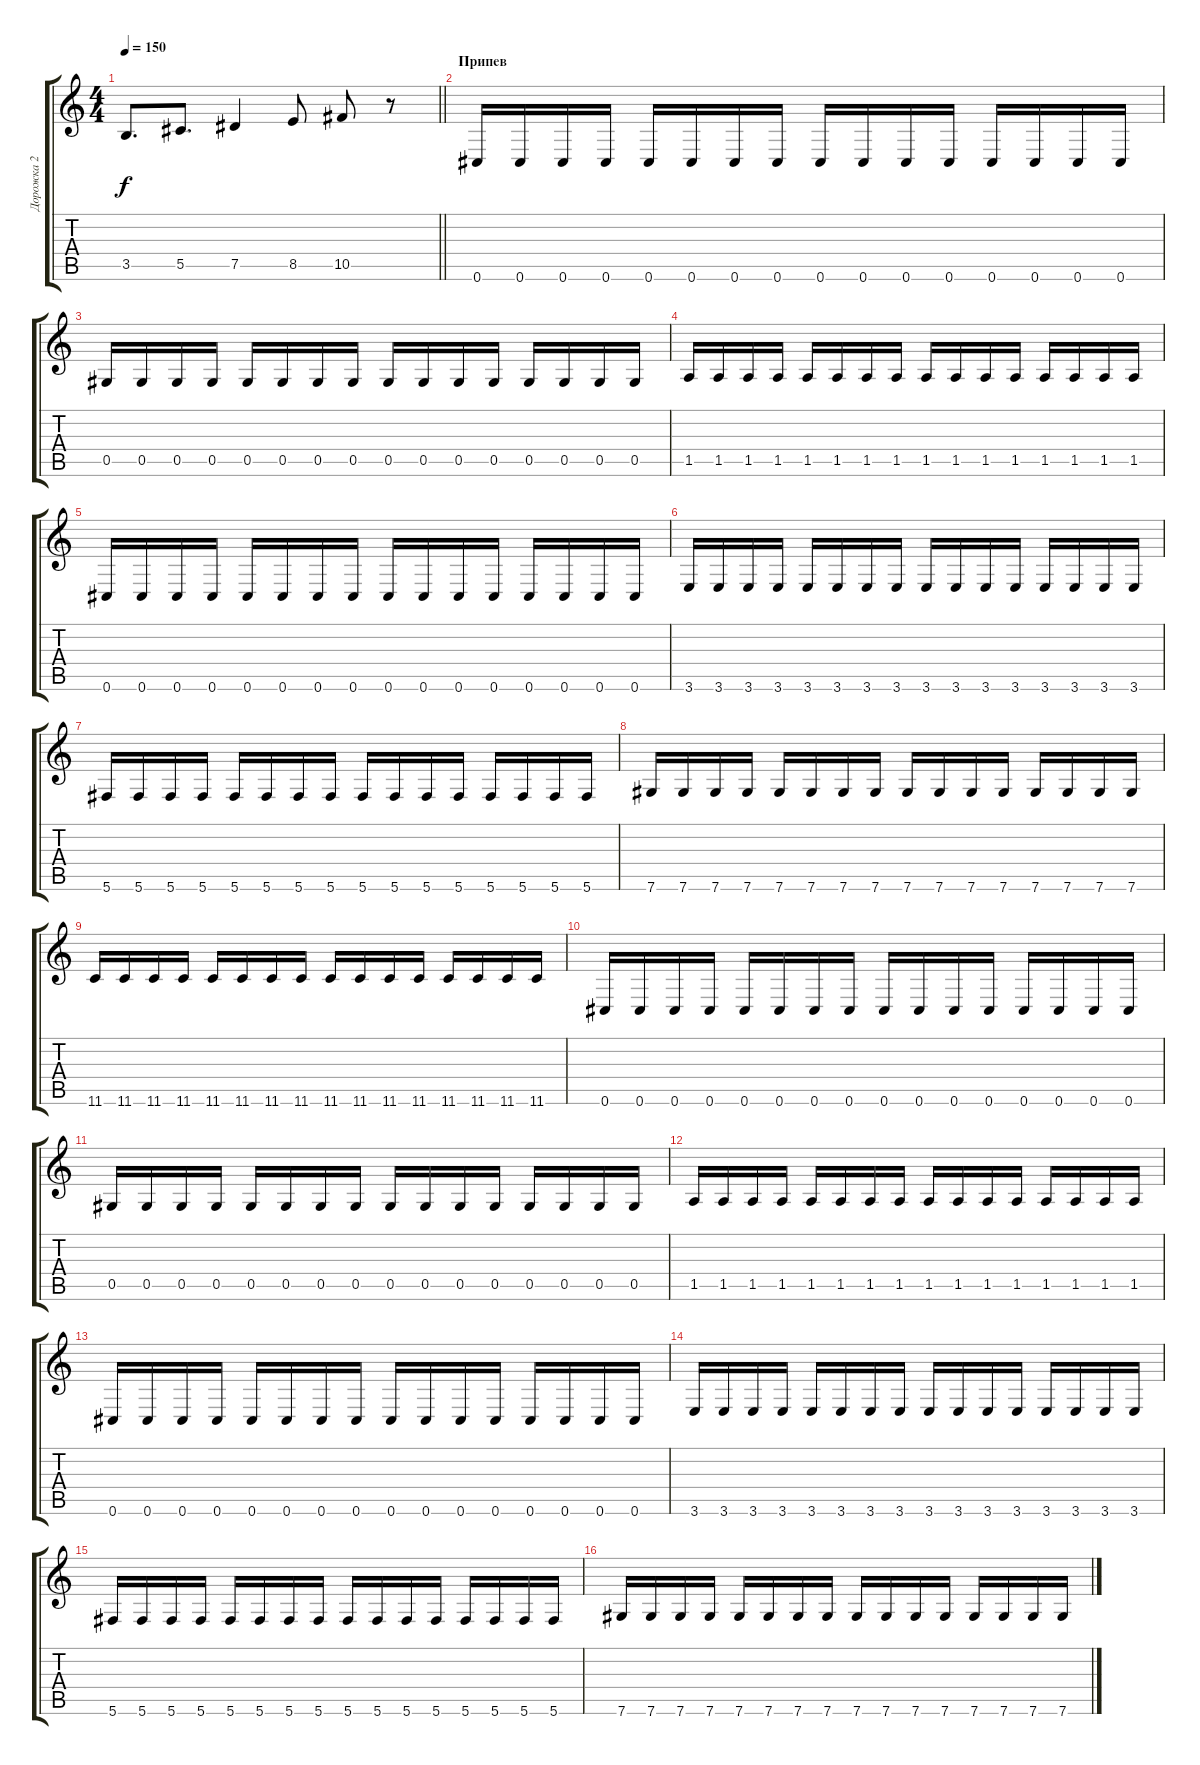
\track ("Дорожка 2" "Дорожка 2") {instrument distortionguitar}
\staff {score tabs}
\tuning (Eb4 Bb3 Gb3 Db3 Ab2 Db2) {hide}
\ts (4 4)
\tempo 150
\clef g2
\barLineRight lightlight
\ks c
3.5.8{d dy f} 5.5.8{d} 7.5.4 8.5.8 10.5.8 r.8 |
\section ("" "Припев")
0.6.16 0.6.16 0.6.16 0.6.16 0.6.16 0.6.16 0.6.16 0.6.16 0.6.16 0.6.16 0.6.16 0.6.16 0.6.16 0.6.16 0.6.16 0.6.16 |
0.5.16 0.5.16 0.5.16 0.5.16 0.5.16 0.5.16 0.5.16 0.5.16 0.5.16 0.5.16 0.5.16 0.5.16 0.5.16 0.5.16 0.5.16 0.5.16 |
1.5.16 1.5.16 1.5.16 1.5.16 1.5.16 1.5.16 1.5.16 1.5.16 1.5.16 1.5.16 1.5.16 1.5.16 1.5.16 1.5.16 1.5.16 1.5.16 |
0.6.16 0.6.16 0.6.16 0.6.16 0.6.16 0.6.16 0.6.16 0.6.16 0.6.16 0.6.16 0.6.16 0.6.16 0.6.16 0.6.16 0.6.16 0.6.16 |
3.6.16 3.6.16 3.6.16 3.6.16 3.6.16 3.6.16 3.6.16 3.6.16 3.6.16 3.6.16 3.6.16 3.6.16 3.6.16 3.6.16 3.6.16 3.6.16 |
5.6.16 5.6.16 5.6.16 5.6.16 5.6.16 5.6.16 5.6.16 5.6.16 5.6.16 5.6.16 5.6.16 5.6.16 5.6.16 5.6.16 5.6.16 5.6.16 |
7.6.16 7.6.16 7.6.16 7.6.16 7.6.16 7.6.16 7.6.16 7.6.16 7.6.16 7.6.16 7.6.16 7.6.16 7.6.16 7.6.16 7.6.16 7.6.16 |
11.6.16 11.6.16 11.6.16 11.6.16 11.6.16 11.6.16 11.6.16 11.6.16 11.6.16 11.6.16 11.6.16 11.6.16 11.6.16 11.6.16 11.6.16 11.6.16 |
0.6.16 0.6.16 0.6.16 0.6.16 0.6.16 0.6.16 0.6.16 0.6.16 0.6.16 0.6.16 0.6.16 0.6.16 0.6.16 0.6.16 0.6.16 0.6.16 |
0.5.16 0.5.16 0.5.16 0.5.16 0.5.16 0.5.16 0.5.16 0.5.16 0.5.16 0.5.16 0.5.16 0.5.16 0.5.16 0.5.16 0.5.16 0.5.16 |
1.5.16 1.5.16 1.5.16 1.5.16 1.5.16 1.5.16 1.5.16 1.5.16 1.5.16 1.5.16 1.5.16 1.5.16 1.5.16 1.5.16 1.5.16 1.5.16 |
0.6.16 0.6.16 0.6.16 0.6.16 0.6.16 0.6.16 0.6.16 0.6.16 0.6.16 0.6.16 0.6.16 0.6.16 0.6.16 0.6.16 0.6.16 0.6.16 |
3.6.16 3.6.16 3.6.16 3.6.16 3.6.16 3.6.16 3.6.16 3.6.16 3.6.16 3.6.16 3.6.16 3.6.16 3.6.16 3.6.16 3.6.16 3.6.16 |
5.6.16 5.6.16 5.6.16 5.6.16 5.6.16 5.6.16 5.6.16 5.6.16 5.6.16 5.6.16 5.6.16 5.6.16 5.6.16 5.6.16 5.6.16 5.6.16 |
7.6.16 7.6.16 7.6.16 7.6.16 7.6.16 7.6.16 7.6.16 7.6.16 7.6.16 7.6.16 7.6.16 7.6.16 7.6.16 7.6.16 7.6.16 7.6.16
